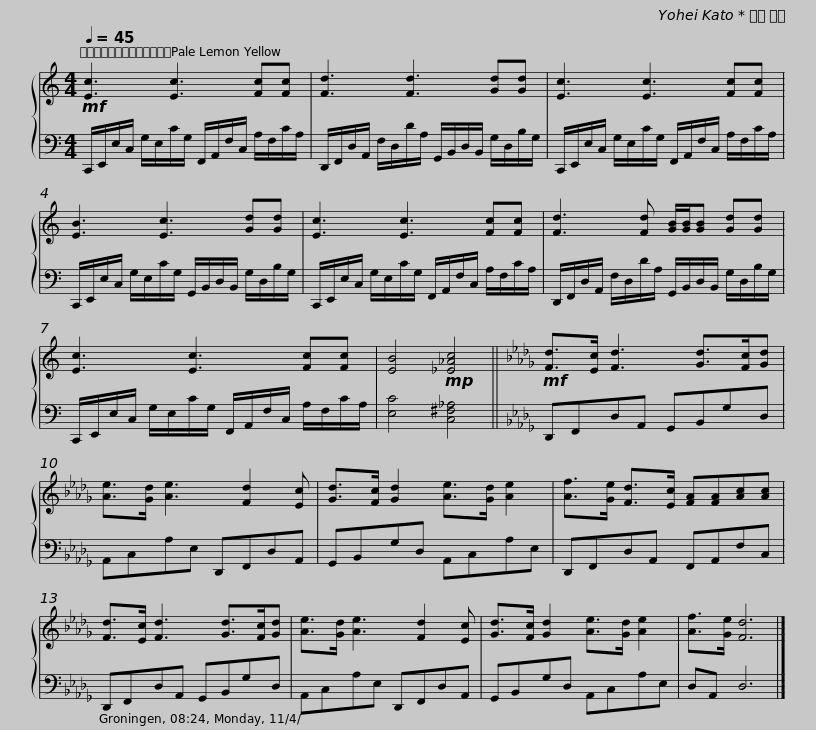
X:1
%%score { 1 | 2 }
L:1/8
Q:1/4=45
M:4/4
I:linebreak $
K:C
V:1 treble
V:2 bass
V:1
!mf! [Ec]3 [Ec]3 [Fc][Fc] | [Fd]3 [Fd]3 [Gd][Gd] |$ [Ec]3 [Ec]3 [Fc][Fc] | [EB]3 [Ec]3 [Gd][Gd] | [Ec]3 [Ec]3 [Fc][Fc] |$ %5
 [Fd]3 [Fd] [GB]/[GB]/[GB] [Gd][Gd] | [Ec]3 [Ec]3 [Fc][Fc] | [EB]4!mp! [_E_Ac]4 ||$[K:Db]!mf! [Fd]>[Ec] [Fd]3 [Gd]>[Fc][Gd] | [Ae]>[Gd] [Ae]3 [Fd]2 [Ec] | %10
 [Gd]>[Fc] [Gd]2 [Ae]>[Gd] [Ae]2 | [Af]>[Ge] [Fd]>[Ec] [FA][FA][Ac][Ac] |$ [Fd]>[Ec] [Fd]3 [Gd]>[Fc][Gd] | [Ae]>[Gd] [Ae]3 [Fd]2 [Ec] | [Gd]>[Fc] [Gd]2 [Ae]>[Gd] [Ae]2 | %15
 [Af]>[Ge] [Fd]6 |] %16
V:2
 C,,/E,,/E,/C,/ G,/E,/C/G,/ F,,/A,,/F,/C,/ A,/F,/C/A,/ | D,,/F,,/D,/A,,/ F,/D,/D/A,/ G,,/B,,/D,/B,,/ G,/D,/B,/G,/ |$ C,,/E,,/E,/C,/ G,/E,/C/G,/ F,,/A,,/F,/C,/ A,/F,/C/A,/ | C,,/E,,/E,/C,/ G,/E,/C/G,/ G,,/B,,/D,/B,,/ G,/D,/B,/G,/ | C,,/E,,/E,/C,/ G,/E,/C/G,/ F,,/A,,/F,/C,/ A,/F,/C/A,/ |$ %5
 D,,/F,,/D,/A,,/ F,/D,/D/A,/ G,,/B,,/D,/B,,/ G,/D,/B,/G,/ | C,,/E,,/E,/C,/ G,/E,/C/G,/ F,,/A,,/F,/C,/ A,/F,/C/A,/ | [E,C]4 [C,^F,_A,]4 ||$[K:Db] D,,F,,D,A,, G,,B,,G,D, | A,,C,A,E, D,,F,,D,A,, | %10
 G,,B,,G,D, A,,C,A,E, | D,,F,,D,A,, F,,A,,F,C, |$ D,,F,,D,A,, G,,B,,G,D, | A,,C,A,E, D,,F,,D,A,, | G,,B,,G,D, A,,C,A,E, | %15
 D,A,, D,6 |] %16
